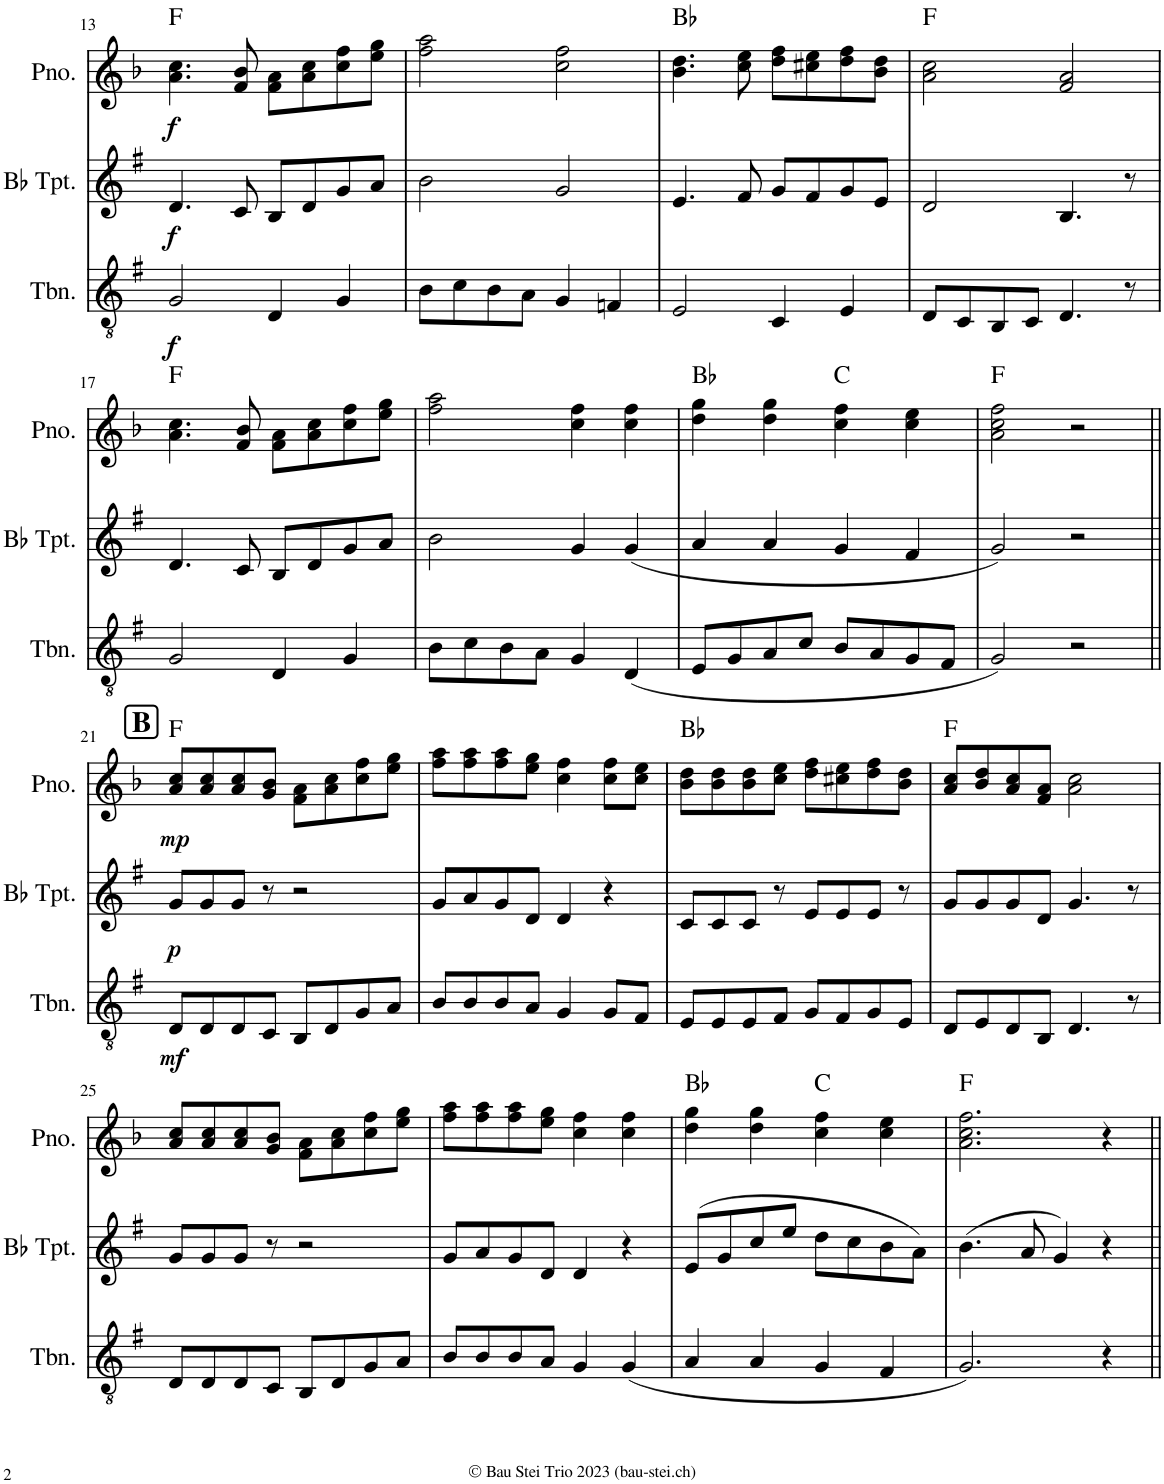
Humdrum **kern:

**kern	**dynam	**kern	**dynam	**kern	**dynam	**harte
*part3	*part3	*part2	*part2	*part1	*part1	*part1
*staff3	*staff3	*staff2	*staff2	*staff1	*staff1	*
*I"Trombone	*	*I"Bb Trumpet	*	*I"Piano	*	*
*I'Tbn.	*	*I'Bb Tpt.	*	*I'Pno.	*	*
!!LO:PB:g=z
*clefGv2	*	*clefG2	*	*clefG2	*	*
*Trd1c2	*	*Trd1c2	*	*	*	*
*k[f#]	*	*k[f#]	*	*k[b-]	*	*
*M4/4	*	*M4/4	*	*M4/4	*	*
=13	=13	=13	=13	=13	=13	=13
!	!LO:DY:b	!	!LO:DY:b	!	!LO:DY:b	!
2G/	f	4.d/	f	4.a\ 4.cc\	f	F:maj
.	.	8c/	.	8f/ 8b-/	.	.
4D/	.	8B/L	.	8f\ 8a\L	.	.
.	.	8d/	.	8a\ 8cc\	.	.
4G/	.	8g/	.	8cc\ 8ff\	.	.
.	.	8a/J	.	8ee\ 8gg\J	.	.
=14	=14	=14	=14	=14	=14	=14
8B\L	.	2b\	.	2ff\ 2aa\	.	.
8c\	.	.	.	.	.	.
8B\	.	.	.	.	.	.
8A\J	.	.	.	.	.	.
4G/	.	2g/	.	2cc\ 2ff\	.	.
4Fn/	.	.	.	.	.	.
=15	=15	=15	=15	=15	=15	=15
2E/	.	4.e/	.	4.b-\ 4.dd\	.	Bb:maj
.	.	8f#/	.	8cc\ 8ee\	.	.
4C/	.	8g/L	.	8dd\ 8ff\L	.	.
.	.	8f#/	.	8cc#X\ 8ee\	.	.
4E/	.	8g/	.	8dd\ 8ff\	.	.
.	.	8e/J	.	8b-\ 8dd\J	.	.
=16	=16	=16	=16	=16	=16	=16
8D/L	.	2d/	.	2a\ 2cc\	.	F:maj
8C/	.	.	.	.	.	.
8BB/	.	.	.	.	.	.
8C/J	.	.	.	.	.	.
4.D/	.	4.B/	.	2f/ 2a/	.	.
8r	.	8r	.	.	.	.
!!LO:LB:g=z
=17	=17	=17	=17	=17	=17	=17
2G/	.	4.d/	.	4.a\ 4.cc\	.	F:maj
.	.	8c/	.	8f/ 8b-/	.	.
4D/	.	8B/L	.	8f\ 8a\L	.	.
.	.	8d/	.	8a\ 8cc\	.	.
4G/	.	8g/	.	8cc\ 8ff\	.	.
.	.	8a/J	.	8ee\ 8gg\J	.	.
=18	=18	=18	=18	=18	=18	=18
8B\L	.	2b\	.	2ff\ 2aa\	.	.
8c\	.	.	.	.	.	.
8B\	.	.	.	.	.	.
8A\J	.	.	.	.	.	.
4G/	.	4g/	.	4cc\ 4ff\	.	.
(4D/	.	(4g/	.	4cc\ 4ff\	.	.
=19	=19	=19	=19	=19	=19	=19
8E/L	.	4a/	.	4dd\ 4gg\	.	Bb:maj
8G/	.	.	.	.	.	.
8A/	.	4a/	.	4dd\ 4gg\	.	.
8c/J	.	.	.	.	.	.
8B/L	.	4g/	.	4cc\ 4ff\	.	C:maj
8A/	.	.	.	.	.	.
8G/	.	4f#/	.	4cc\ 4ee\	.	.
8F#/J	.	.	.	.	.	.
=20	=20	=20	=20	=20	=20	=20
2G/)	.	2g/)	.	2a\ 2cc\ 2ff\	.	F:maj
2r	.	2r	.	2r	.	.
!!LO:LB:g=z
!!LO:REH:place=s1:a:B:cj:fs=14:t=B
=21||	=21||	=21||	=21||	=21||	=21||	=21||
!	!LO:DY:b	!	!LO:DY:b	!	!LO:DY:b	!
8D/L	mf	8g/L	p	8a/ 8cc/L	mp	F:maj
8D/	.	8g/	.	8a/ 8cc/	.	.
8D/	.	8g/J	.	8a/ 8cc/	.	.
8C/J	.	8r	.	8g/ 8b-/J	.	.
8BB/L	.	2r	.	8f\ 8a\L	.	.
8D/	.	.	.	8a\ 8cc\	.	.
8G/	.	.	.	8cc\ 8ff\	.	.
8A/J	.	.	.	8ee\ 8gg\J	.	.
=22	=22	=22	=22	=22	=22	=22
8B/L	.	8g/L	.	8ff\ 8aa\L	.	.
8B/	.	8a/	.	8ff\ 8aa\	.	.
8B/	.	8g/	.	8ff\ 8aa\	.	.
8A/J	.	8d/J	.	8ee\ 8gg\J	.	.
4G/	.	4d/	.	4cc\ 4ff\	.	.
8G/L	.	4r	.	8cc\ 8ff\L	.	.
8F#/J	.	.	.	8cc\ 8ee\J	.	.
=23	=23	=23	=23	=23	=23	=23
8E/L	.	8c/L	.	8b-\ 8dd\L	.	Bb:maj
8E/	.	8c/	.	8b-\ 8dd\	.	.
8E/	.	8c/J	.	8b-\ 8dd\	.	.
8F#/J	.	8r	.	8cc\ 8ee\J	.	.
8G/L	.	8e/L	.	8dd\ 8ff\L	.	.
8F#/	.	8e/	.	8cc#X\ 8ee\	.	.
8G/	.	8e/J	.	8dd\ 8ff\	.	.
8E/J	.	8r	.	8b-\ 8dd\J	.	.
=24	=24	=24	=24	=24	=24	=24
8D/L	.	8g/L	.	8a/ 8cc/L	.	F:maj
8E/	.	8g/	.	8b-/ 8dd/	.	.
8D/	.	8g/	.	8a/ 8cc/	.	.
8BB/J	.	8d/J	.	8f/ 8a/J	.	.
4.D/	.	4.g/	.	2a\ 2cc\	.	.
8r	.	8r	.	.	.	.
!!LO:LB:g=z
=25	=25	=25	=25	=25	=25	=25
8D/L	.	8g/L	.	8a/ 8cc/L	.	.
8D/	.	8g/	.	8a/ 8cc/	.	.
8D/	.	8g/J	.	8a/ 8cc/	.	.
8C/J	.	8r	.	8g/ 8b-/J	.	.
8BB/L	.	2r	.	8f\ 8a\L	.	.
8D/	.	.	.	8a\ 8cc\	.	.
8G/	.	.	.	8cc\ 8ff\	.	.
8A/J	.	.	.	8ee\ 8gg\J	.	.
=26	=26	=26	=26	=26	=26	=26
8B/L	.	8g/L	.	8ff\ 8aa\L	.	.
8B/	.	8a/	.	8ff\ 8aa\	.	.
8B/	.	8g/	.	8ff\ 8aa\	.	.
8A/J	.	8d/J	.	8ee\ 8gg\J	.	.
4G/	.	4d/	.	4cc\ 4ff\	.	.
(4G/	.	4r	.	4cc\ 4ff\	.	.
=27	=27	=27	=27	=27	=27	=27
4A/	.	(8e/L	.	4dd\ 4gg\	.	Bb:maj
.	.	8g/	.	.	.	.
4A/	.	8cc/	.	4dd\ 4gg\	.	.
.	.	8ee/J	.	.	.	.
4G/	.	8dd\L	.	4cc\ 4ff\	.	C:maj
.	.	8cc\	.	.	.	.
4F#/	.	8b\	.	4cc\ 4ee\	.	.
.	.	8a\J)	.	.	.	.
=28	=28	=28	=28	=28	=28	=28
2.G/)	.	(4.b\	.	2.a\ 2.cc\ 2.ff\	.	F:maj
.	.	8a/	.	.	.	.
.	.	4g/)	.	.	.	.
4r	.	4r	.	4r	.	.
=||	=||	=||	=||	=||	=||	=||
*-	*-	*-	*-	*-	*-	*-
